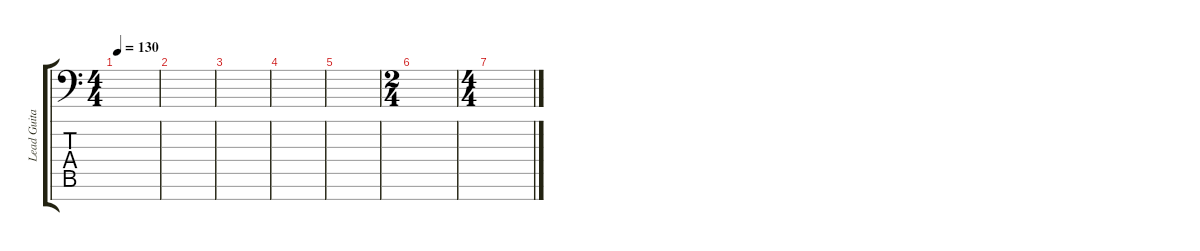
\track ("Lead Guitar" "Lead Guita") {instrument overdrivenguitar}
\staff {score tabs}
\tuning (E4 B3 G3 D3 A2 E2 C-1) {hide}
\ts (4 4)
\tempo 130
\clef f4
\ks c
|
|
|
|
|
\ts (2 4)
|
\ts (4 4)
